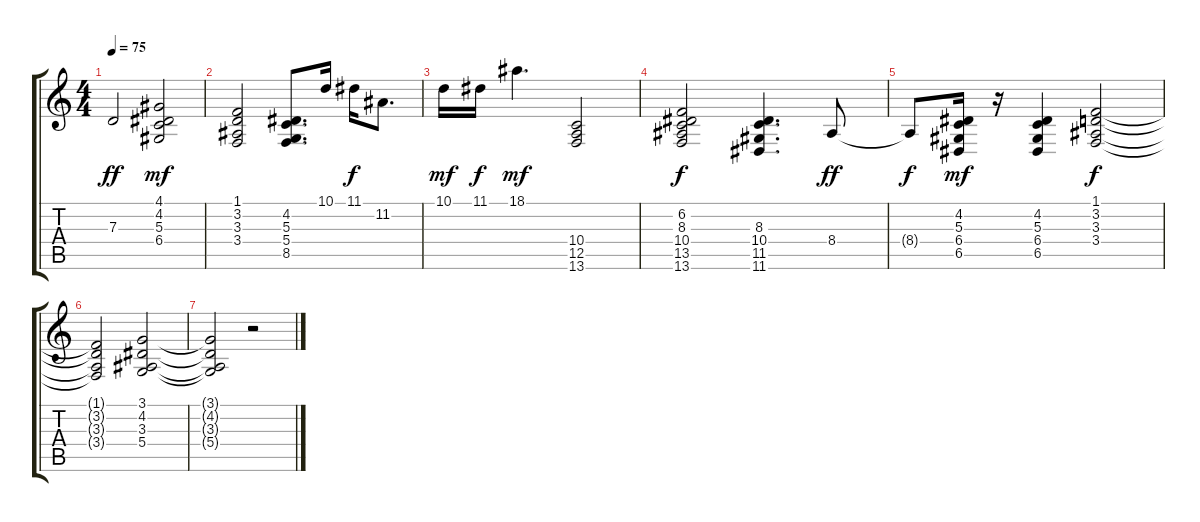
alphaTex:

\track "" {instrument electricpiano2}
\staff {score tabs}
\tuning (E4 B3 G3 D3 A2 E2) {hide}
\ts (4 4)
\tempo 75
\clef g2
\ks c
7.3.2{dy ff} (4.1 4.2 5.3 6.4).2{dy mf} |
(1.1 3.2 3.3 3.4).2 (4.2 5.3 5.4 8.5).8{d} 10.1.16 11.1.16{dy f} 11.2.8{d} |
10.1.16{dy mf} 11.1.16{dy f} 18.1.4{d dy mf} (10.4 12.5 13.6).2 |
(6.2 8.3 10.4 13.5 13.6).2{dy f} (8.3 10.4 11.5 11.6).4{d} 8.4.8{dy ff} |
8.4{t}.8{dy f} (4.2 5.3 6.4 6.5).16{dy mf} r.16 (4.2 5.3 6.4 6.5).4 (1.1 3.2 3.3 3.4).2{dy f} |
(1.1{t} 3.2{t} 3.3{t} 3.4{t}).2 (3.1 4.2 3.3 5.4).2 |
(3.1{t} 4.2{t} 3.3{t} 5.4{t}).2 r.2
